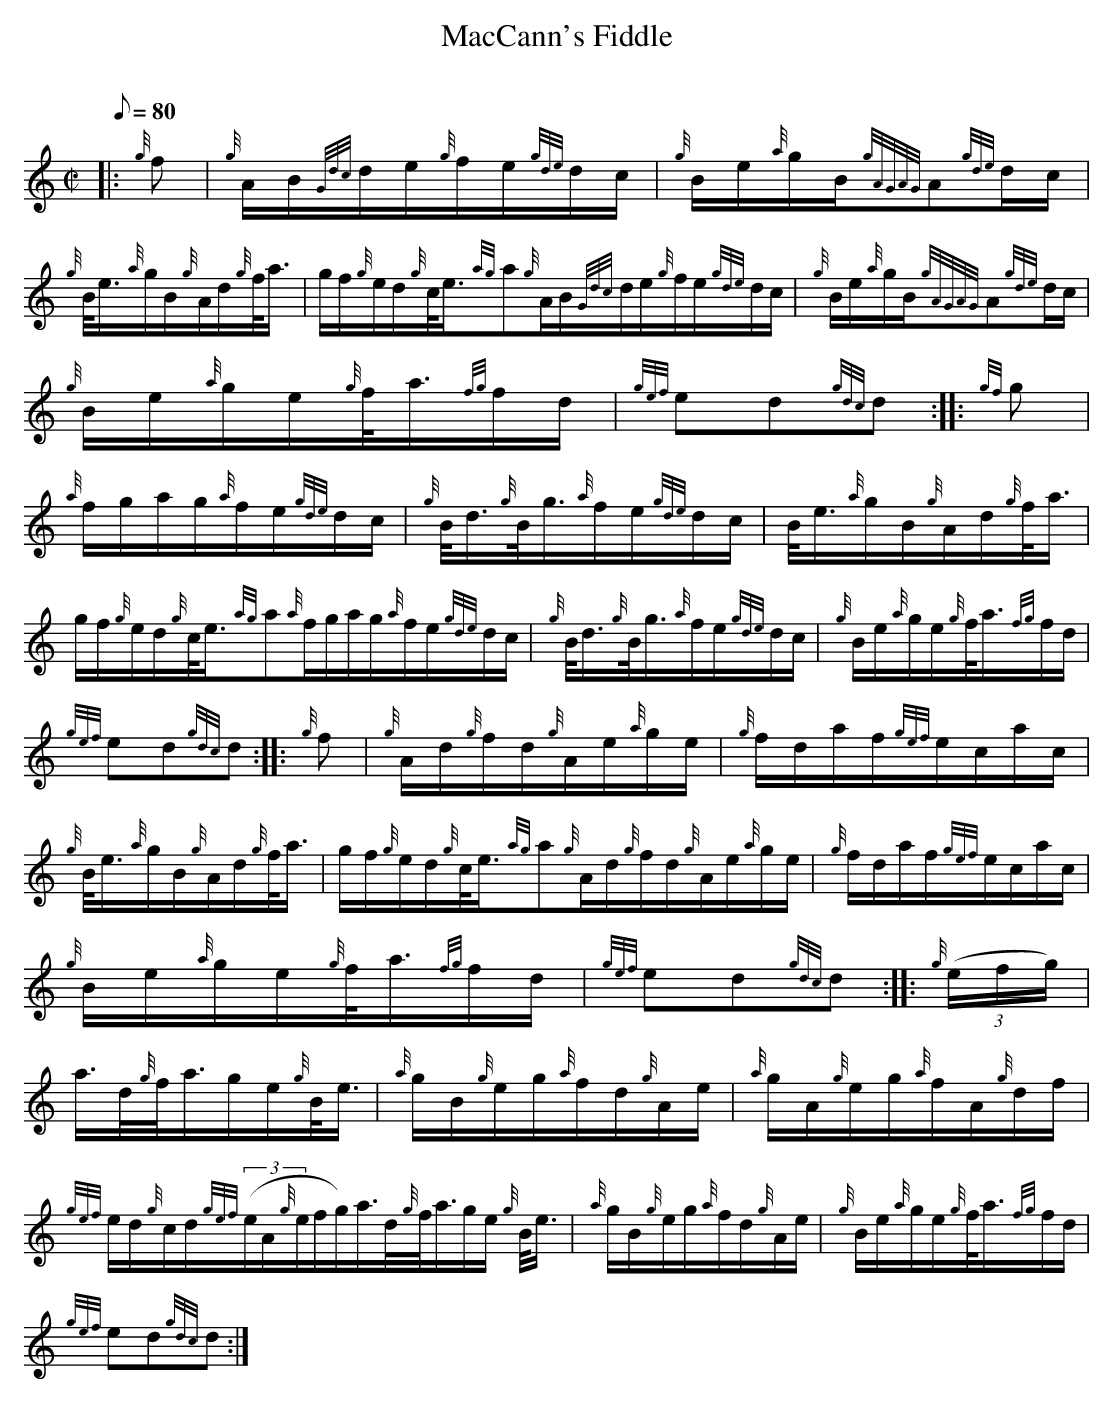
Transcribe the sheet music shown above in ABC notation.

X:1
T:MacCann's Fiddle
M:C|
L:1/8
Q:80
C:
K:HP
|: {g}f|
{g}A/2B/2{Gdc}d/2e/2{g}f/2e/2{gde}d/2c/2|
{g}B/2e/2{a}g/2B/2{gAGAG}A{gde}d/2c/2|  !
{g}B/4e3/4{a}g/2B/2{g}A/2d/2{g}f/4a3/4|
g/2f/2{g}e/2d/2{g}c/4e3/4{ag}a{g}A/2B/2{Gdc}d/2e/2{g}f/2e/2{gde}d/2c/2|
{g}B/2e/2{a}g/2B/2{gAGAG}A{gde}d/2c/2|  !
{g}B/2e/2{a}g/2e/2{g}f/4a3/4{fg}f/2d/2|
{gef}ed{gdc}d:| |:
{gf}g|  !
{a}f/2g/2a/2g/2{a}f/2e/2{gde}d/2c/2|
{g}B/4d3/4{g}B/4g3/4{a}f/2e/2{gde}d/2c/2|
B/4e3/4{a}g/2B/2{g}A/2d/2{g}f/4a3/4|  !
g/2f/2{g}e/2d/2{g}c/4e3/4{ag}a{a}f/2g/2a/2g/2{a}f/2e/2{gde}d/2c/2|
{g}B/4d3/4{g}B/4g3/4{a}f/2e/2{gde}d/2c/2|
{g}B/2e/2{a}g/2e/2{g}f/4a3/4{fg}f/2d/2|  !
{gef}ed{gdc}d:| |:
{g}f|
{g}A/2d/2{g}f/2d/2{g}A/2e/2{a}g/2e/2|
{g}f/2d/2a/2f/2{gef}e/2c/2a/2c/2|  !
{g}B/4e3/4{a}g/2B/2{g}A/2d/2{g}f/4a3/4|
g/2f/2{g}e/2d/2{g}c/4e3/4{ag}a{g}A/2d/2{g}f/2d/2{g}A/2e/2{a}g/2e/2|
{g}f/2d/2a/2f/2{gef}e/2c/2a/2c/2|  !
{g}B/2e/2{a}g/2e/2{g}f/4a3/4{fg}f/2d/2|
{gef}ed{gdc}d:| |:
{g}((3e/2f/2g/2)|  !
a3/4d/4{g}f/4a3/4g/2e/2{g}B/4e3/4|
{a}g/2B/2{g}e/2g/2{a}f/2d/2{g}A/2e/2|
{a}g/2A/2{g}e/2g/2{a}f/2A/2{g}d/2f/2|  !
{gef}e/2d/2{g}c/2d/2{gef}((3e/2A/2{g}e/2f/2g/2)a3/4d/4{g}f/4a3/4g/2e/2{g
}B/4e3/4|
{a}g/2B/2{g}e/2g/2{a}f/2d/2{g}A/2e/2|
{g}B/2e/2{a}g/2e/2{g}f/4a3/4{fg}f/2d/2|  !
{gef}ed{gdc}d:|
